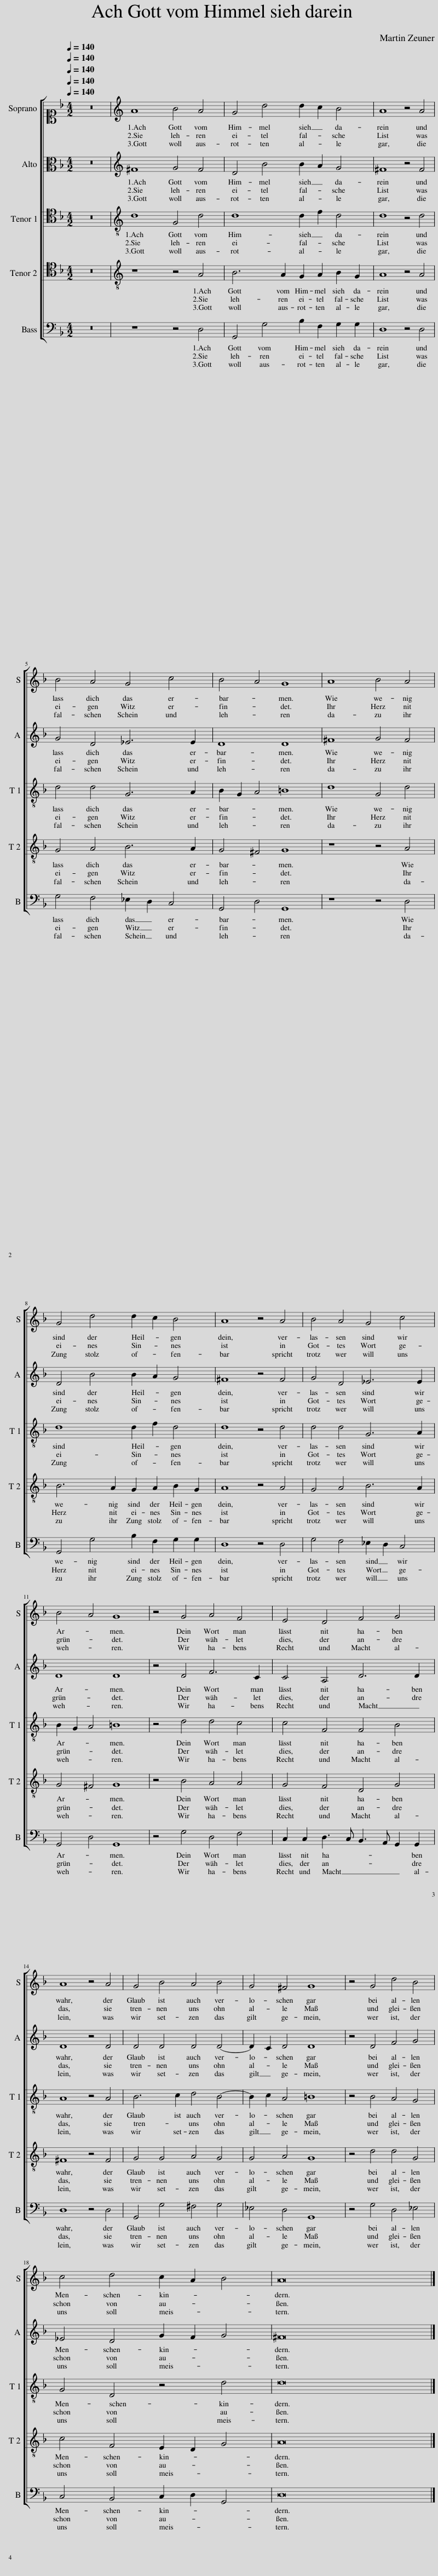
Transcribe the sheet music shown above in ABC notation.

X:1
%%score [ 1 2 [ 3 4 ] 5 ]
L:1/8
Q:1/4=140
M:4/2
I:linebreak $
K:F
V:1 alto1
V:2 alto
V:3 tenor
V:4 tenor
V:5 bass
V:1
 z16 | A8 B4 A4 | G4 d4 d2 c2 B4 | A8 z4 A4 |$ B4 A4 G4 c4 | %5
 B4 A4 G8 | A8 B4 A4 |$ G4 d4 d2 c2 B4 | A8 z4 A4 | B4 A4 G4 c4 |$ %10
 B4 A4 G8 | z4 G4 A4 F4 | E4 D4 F4 G4 |$ A8 z4 A4 | G4 B4 A4 B4 | %15
 G4 ^F4 G8 | z4 G4 d4 B4 |$ c4 d4 c2 A2 B4 | A16 |] %19
V:2
 z16 | ^F8 G4 F4 | D4 B4 B2 A2 G4 | ^F8 z4 F4 |$ G4 D4 _E6 E2 | %5
 D8 D8 | ^F8 G4 F4 |$ D4 B4 B2 A2 G4 | ^F8 z4 F4 | G4 D4 _E6 E2 |$ %10
 D8 D8 | z4 D4 F6 C2 | C4 A,4 D6 D2 |$ D8 z4 D4 | D4 D4 D4 D4- | %15
 D2 C2 D4 D8 | z4 D4 F4 G4 |$ _E4 D4 G2 F2 G4 | ^F16 |] %19
V:3
 z16 | D8 G,4 D4 | D8 D2 F2 D4 | D8 z4 D4 |$ D4 D4 G,6 A,2 | %5
 B,2 G,2 A,4 =B,8 | D8 G,4 D4 |$ D8 D2 F2 D4 | D8 z4 D4 | D4 D4 G,6 A,2 |$ %10
 B,2 G,2 A,4 =B,8 | z4 D4 D4 C4 | C4 F,4 F,4 B,4 |$ A,8 z4 A,4 | B,6 C2 D4 B,4- | %15
 B,2 C2 A,4 =B,8 | z4 B,4 A,4 G,4 |$ G,4 D,4 z4 D4 | D16 |] %19
V:4
 z16 | z8 z4 A,4 | B,6 A,2 G,2 A,2 B,2 G,2 | A,8 z4 A,4 |$ G,4 A,4 B,6 A,2 | %5
 G,4 ^F,4 G,8 | z8 z4 A,4 |$ B,6 A,2 G,2 A,2 B,2 G,2 | A,8 z4 A,4 | G,4 A,4 B,6 A,2 |$ %10
 G,4 ^F,4 G,8 | z4 B,4 A,4 A,4 | G,4 F,4 D,4 G,4 |$ ^F,8 z4 F,4 | G,4 G,4 A,4 G,4 | %15
 G,4 A,4 G,8 | z4 D4 D4 G,4 |$ C4 F,4 E,2 D,2 G,4 | A,16 |] %19
V:5
 z16 | z8 z4 D,4 | G,,4 G,4 B,2 F,2 G,2 G,2 | D,8 z4 D,4 |$ G,4 F,4 _E,2 D,2 C,4 | %5
 G,,4 D,4 G,,8 | z8 z4 D,4 |$ G,,4 G,4 B,2 F,2 G,2 G,2 | D,8 z4 D,4 | G,4 F,4 _E,2 D,2 C,4 |$ %10
 G,,4 D,4 G,,8 | z4 G,4 D,4 F,4 | C,2 C,2 D,3 C, B,,3 A,, G,,2 G,,2 |$ D,8 z4 D,4 | G,,4 G,4 ^F,4 G,4 | %15
 _E,4 D,4 G,,8 | z4 G,4 D,4 _E,4 |$ C,4 B,,4 C,2 D,2 G,,4 | D,16 |] %19
